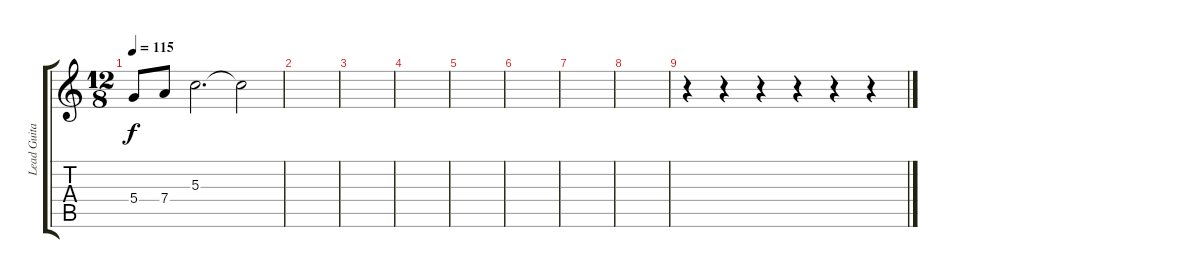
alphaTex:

\track ("Lead Guitar" "Lead Guita") {instrument distortionguitar}
\staff {score tabs}
\tuning (E4 B3 G3 D3 A2 E2) {hide}
\ts (12 8)
\tempo 115
\clef g2
\ks c
5.4.8{dy f} 7.4.8 5.3.2{d} 5.3{t}.2 |
|
|
|
|
|
|
|
r.4 r.4 r.4 r.4 r.4 r.4
